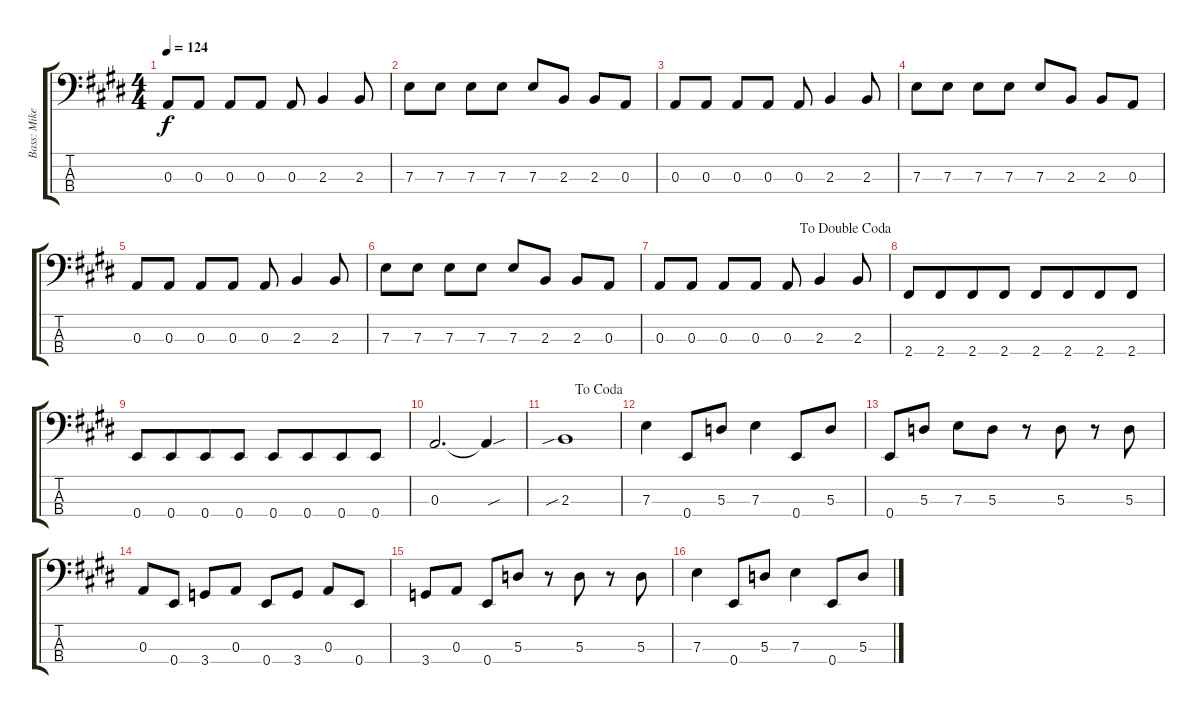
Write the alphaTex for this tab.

\track ("Bass: Mike" "Bass: Mike") {instrument electricbassfinger}
\staff {score tabs}
\tuning (G2 D2 A1 E1) {hide}
\ts (4 4)
\tempo 124
\clef f4
\ks e
0.3.8{dy f} 0.3.8 0.3.8 0.3.8 0.3.8 2.3.4 2.3.8 |
7.3.8 7.3.8 7.3.8 7.3.8 7.3.8 2.3.8 2.3.8 0.3.8 |
0.3.8 0.3.8 0.3.8 0.3.8 0.3.8 2.3.4 2.3.8 |
7.3.8 7.3.8 7.3.8 7.3.8 7.3.8 2.3.8 2.3.8 0.3.8 |
0.3.8 0.3.8 0.3.8 0.3.8 0.3.8 2.3.4 2.3.8 |
7.3.8 7.3.8 7.3.8 7.3.8 7.3.8 2.3.8 2.3.8 0.3.8 |
\jump dadoublecoda
0.3.8 0.3.8 0.3.8 0.3.8 0.3.8 2.3.4 2.3.8 |
2.4.8 2.4.8{beam merge} 2.4.8 2.4.8 2.4.8 2.4.8{beam merge} 2.4.8 2.4.8 |
0.4.8 0.4.8{beam merge} 0.4.8 0.4.8{beam split} 0.4.8 0.4.8{beam merge} 0.4.8 0.4.8 |
0.3.2{d} 0.3{sou t}.4 |
\jump dacoda
2.3{sib}.1 |
7.3.4 0.4.8 5.3.8 7.3.4 0.4.8 5.3.8 |
0.4.8 5.3.8 7.3.8 5.3.8 r.8 5.3.8 r.8 5.3.8 |
0.3.8 0.4.8 3.4.8 0.3.8 0.4.8 3.4.8 0.3.8 0.4.8 |
3.4.8 0.3.8 0.4.8 5.3.8 r.8 5.3.8 r.8 5.3.8 |
7.3.4 0.4.8 5.3.8 7.3.4 0.4.8 5.3.8
